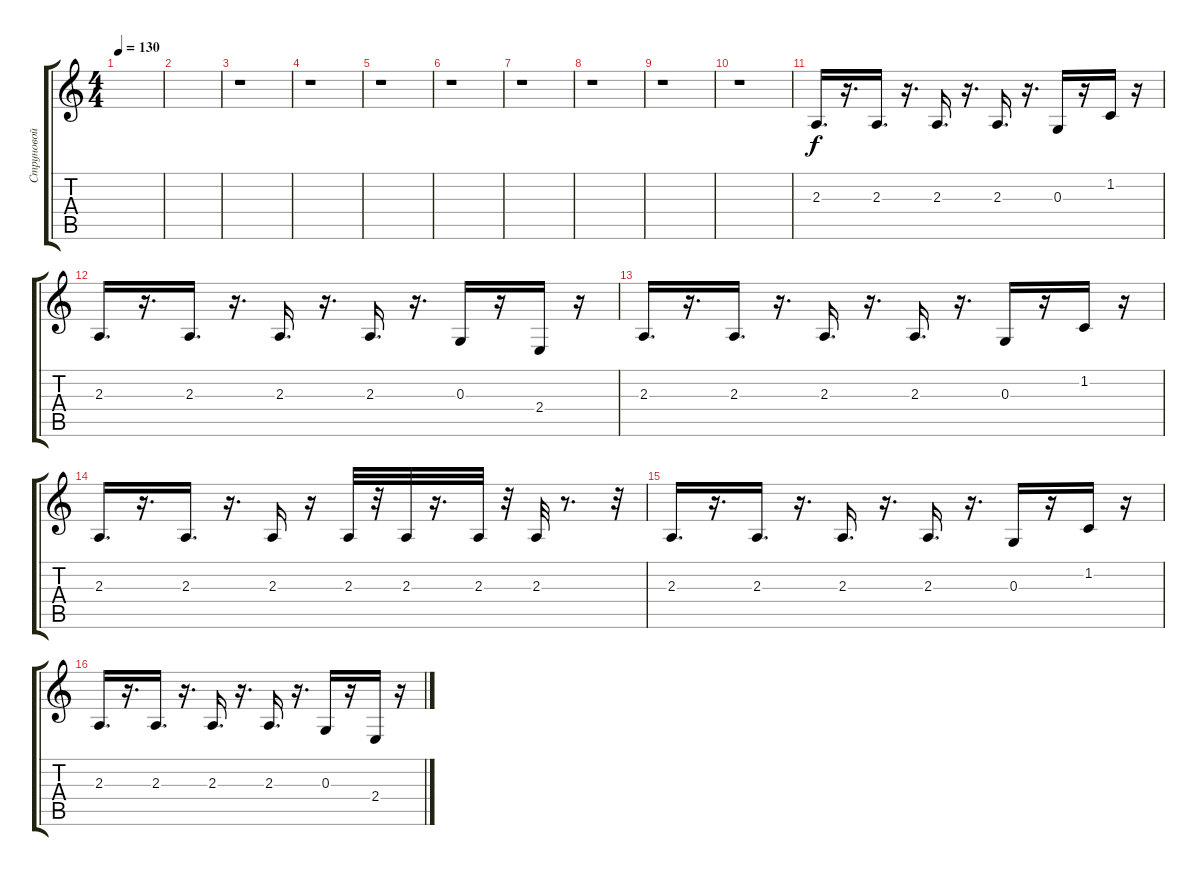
\track ("Струновой оркестр 1" "Струновой ") {instrument stringensemble1}
\staff {score tabs}
\tuning (E4 B3 G3 D3 A2 E2) {hide}
\ts (4 4)
\tempo 130
\clef g2
\ks c
|
|
r.1 |
r.1 |
r.1 |
r.1 |
r.1 |
r.1 |
r.1 |
r.1 |
2.3.16{d} r.16{d} 2.3.16{d} r.16{d} 2.3.16{d} r.16{d} 2.3.16{d} r.16{d} 0.3.16 r.16 1.2.16 r.16 |
2.3.16{d} r.16{d} 2.3.16{d} r.16{d} 2.3.16{d} r.16{d} 2.3.16{d} r.16{d} 0.3.16 r.16 2.4.16 r.16 |
2.3.16{d} r.16{d} 2.3.16{d} r.16{d} 2.3.16{d} r.16{d} 2.3.16{d} r.16{d} 0.3.16 r.16 1.2.16 r.16 |
2.3.16{d} r.16{d} 2.3.16{d} r.16{d} 2.3.16 r.16 2.3.32 r.32 2.3.32 r.16{d} 2.3.32 r.32 2.3.32 r.8{d} r.32 |
2.3.16{d} r.16{d} 2.3.16{d} r.16{d} 2.3.16{d} r.16{d} 2.3.16{d} r.16{d} 0.3.16 r.16 1.2.16 r.16 |
2.3.16{d} r.16{d} 2.3.16{d} r.16{d} 2.3.16{d} r.16{d} 2.3.16{d} r.16{d} 0.3.16 r.16 2.4.16 r.16
